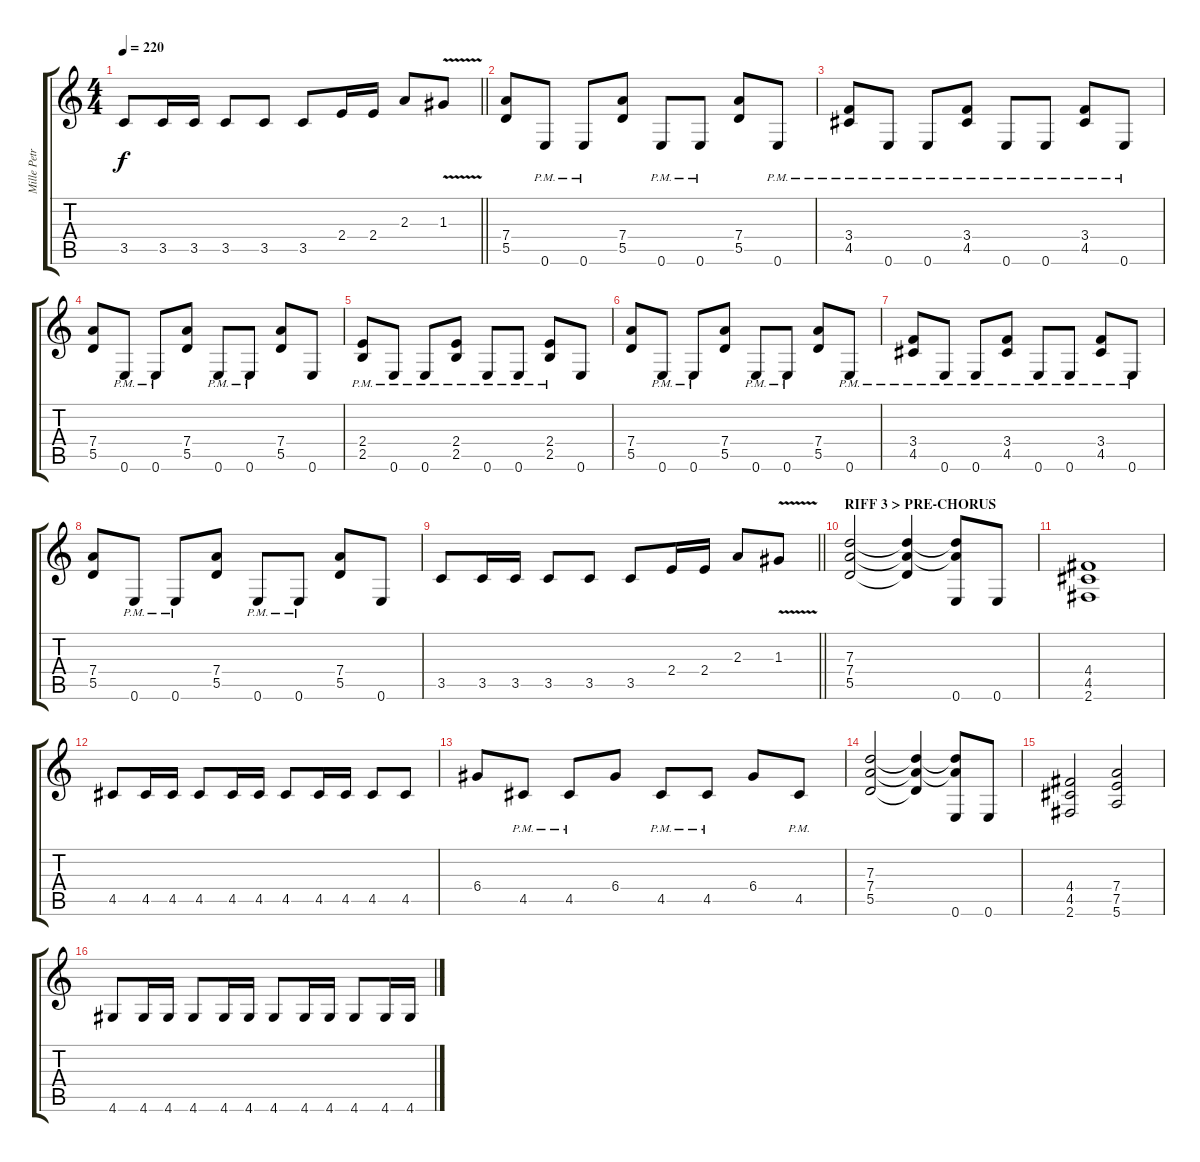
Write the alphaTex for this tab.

\track ("Mille Petrozza" "Mille Petr") {instrument distortionguitar}
\staff {score tabs}
\tuning (E4 B3 G3 D3 A2 E2) {hide}
\ts (4 4)
\tempo 220
\clef g2
\barLineRight lightlight
\ks c
3.5.8{dy f} 3.5.16 3.5.16 3.5.8 3.5.8 3.5.8 2.4.16 2.4.16 2.3.8 1.3{v}.8 |
(7.4 5.5).8 0.6{pm}.8 0.6{pm}.8 (7.4 5.5).8 0.6{pm}.8 0.6{pm}.8 (7.4 5.5).8 0.6{pm}.8 |
(3.4{pm} 4.5).8 0.6{pm}.8 0.6{pm}.8 (3.4{pm} 4.5).8 0.6{pm}.8 0.6{pm}.8 (3.4{pm} 4.5).8 0.6{pm}.8 |
(7.4 5.5).8 0.6{pm}.8 0.6{pm}.8 (7.4 5.5).8 0.6{pm}.8 0.6{pm}.8 (7.4 5.5).8 0.6.8 |
(2.4{pm} 2.5).8 0.6{pm}.8 0.6{pm}.8 (2.4{pm} 2.5).8 0.6{pm}.8 0.6{pm}.8 (2.4{pm} 2.5).8 0.6.8 |
(7.4 5.5).8 0.6{pm}.8 0.6{pm}.8 (7.4 5.5).8 0.6{pm}.8 0.6{pm}.8 (7.4 5.5).8 0.6{pm}.8 |
(3.4{pm} 4.5).8 0.6{pm}.8 0.6{pm}.8 (3.4{pm} 4.5).8 0.6{pm}.8 0.6{pm}.8 (3.4{pm} 4.5).8 0.6{pm}.8 |
(7.4 5.5).8 0.6{pm}.8 0.6{pm}.8 (7.4 5.5).8 0.6{pm}.8 0.6{pm}.8 (7.4 5.5).8 0.6.8 |
\barLineRight lightlight
3.5.8 3.5.16 3.5.16 3.5.8 3.5.8 3.5.8 2.4.16 2.4.16 2.3.8 1.3{v}.8 |
\section ("" "RIFF 3 > PRE-CHORUS")
(7.3 7.4 5.5).2 (7.3{t} 7.4{t} 5.5{t}).4 (7.3{t} 7.4{t} 0.6).8 0.6.8 |
(4.4 4.5 2.6).1 |
4.5.8 4.5.16 4.5.16 4.5.8 4.5.16 4.5.16 4.5.8 4.5.16 4.5.16 4.5.8 4.5.8 |
6.4.8 4.5{pm}.8 4.5{pm}.8 6.4.8 4.5{pm}.8 4.5{pm}.8 6.4.8 4.5{pm}.8 |
(7.3 7.4 5.5).2 (7.3{t} 7.4{t} 5.5{t}).4 (7.3{t} 7.4{t} 0.6).8 0.6.8 |
(4.4 4.5 2.6).2 (7.4 7.5 5.6).2 |
4.6.8 4.6.16 4.6.16 4.6.8 4.6.16 4.6.16 4.6.8 4.6.16 4.6.16 4.6.8 4.6.16 4.6.16
